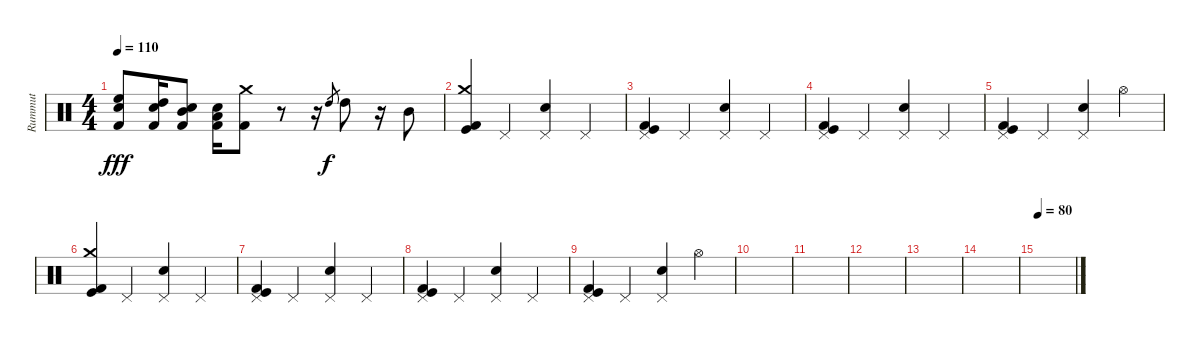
\track ("Rummut" "Rummut") {instrument percussion}
\staff {score}
\articulation defaults
\ts (4 4)
\tempo 110
\clef neutral
\ks c
("Electric Snare (hit)" "High Floor Tom (hit)" "Kick (hit) 2").8{dy fff} ("Electric Snare (hit)" "High Tom (hit)" "Kick (hit) 2").16 ("Electric Snare (hit)" "Mid Tom (hit)" "Kick (hit) 2").8 ("Electric Snare (hit)" "Low Tom (hit)" "Kick (hit) 2").16 ("Crash medium (hit)" "Kick (hit) 2").8 r.8 r.16 "High Tom (hit)".8{gr dy f} "High Tom (hit)".8 r.16 "Mid Tom (hit)".8 |
("Kick (hit) 2" "Kick (hit)" "Crash medium (hit)").4 "Pedal Hi-Hat (hit)".4 ("Pedal Hi-Hat (hit)" "Snare (hit) 2").4 "Pedal Hi-Hat (hit)".4 |
("Pedal Hi-Hat (hit)" "Kick (hit) 2" "Kick (hit)").4 "Pedal Hi-Hat (hit)".4 ("Pedal Hi-Hat (hit)" "Snare (hit) 2").4 "Pedal Hi-Hat (hit)".4 |
("Pedal Hi-Hat (hit)" "Kick (hit) 2" "Kick (hit)").4 "Pedal Hi-Hat (hit)".4 ("Pedal Hi-Hat (hit)" "Snare (hit) 2").4 "Pedal Hi-Hat (hit)".4 |
("Pedal Hi-Hat (hit)" "Kick (hit) 2" "Kick (hit)").4 "Pedal Hi-Hat (hit)".4 ("Pedal Hi-Hat (hit)" "Snare (hit) 2").4 "Hi-Hat (open)".4 |
("Kick (hit) 2" "Kick (hit)" "Crash medium (hit)").4 "Pedal Hi-Hat (hit)".4 ("Pedal Hi-Hat (hit)" "Snare (hit) 2").4 "Pedal Hi-Hat (hit)".4 |
("Pedal Hi-Hat (hit)" "Kick (hit) 2" "Kick (hit)").4 "Pedal Hi-Hat (hit)".4 ("Pedal Hi-Hat (hit)" "Snare (hit) 2").4 "Pedal Hi-Hat (hit)".4 |
("Pedal Hi-Hat (hit)" "Kick (hit) 2" "Kick (hit)").4 "Pedal Hi-Hat (hit)".4 ("Pedal Hi-Hat (hit)" "Snare (hit) 2").4 "Pedal Hi-Hat (hit)".4 |
("Pedal Hi-Hat (hit)" "Kick (hit) 2" "Kick (hit)").4 "Pedal Hi-Hat (hit)".4 ("Pedal Hi-Hat (hit)" "Snare (hit) 2").4 "Hi-Hat (open)".4 |
|
|
|
|
|
\tempo 80
